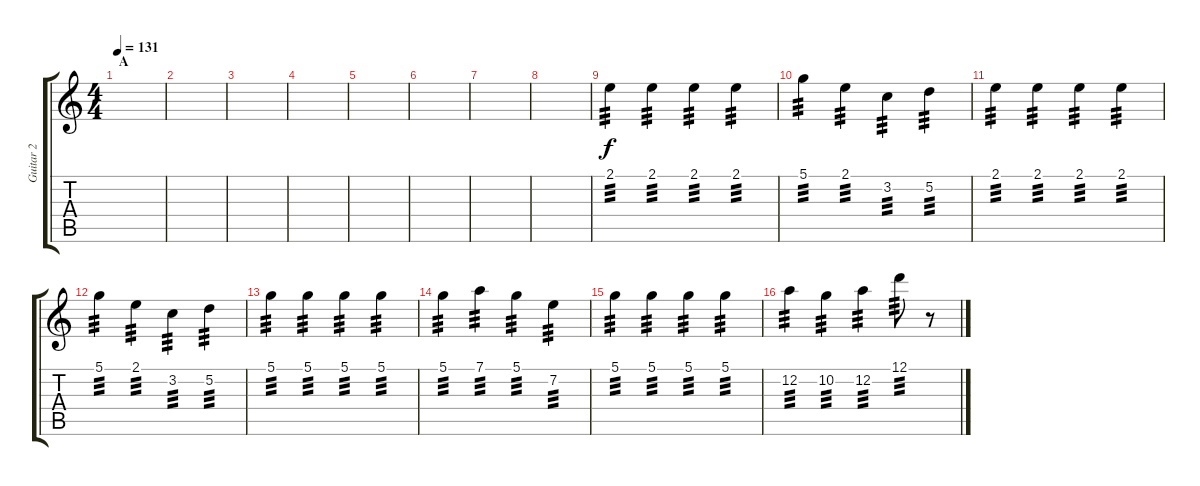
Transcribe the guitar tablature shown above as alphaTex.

\track ("Guitar 2" "Guitar 2") {instrument acousticguitarnylon}
\staff {score tabs}
\tuning (D4 A3 F3 C3 G2 C2) {hide}
\ts (4 4)
\section ("" "A")
\tempo 131
\clef g2
\ks c
|
|
|
|
|
|
|
|
2.1.4{tp 3} 2.1.4{tp 3} 2.1.4{tp 3} 2.1.4{tp 3} |
5.1.4{tp 3} 2.1.4{tp 3} 3.2.4{tp 3} 5.2.4{tp 3} |
2.1.4{tp 3} 2.1.4{tp 3} 2.1.4{tp 3} 2.1.4{tp 3} |
5.1.4{tp 3} 2.1.4{tp 3} 3.2.4{tp 3} 5.2.4{tp 3} |
5.1.4{tp 3} 5.1.4{tp 3} 5.1.4{tp 3} 5.1.4{tp 3} |
5.1.4{tp 3} 7.1.4{tp 3} 5.1.4{tp 3} 7.2.4{tp 3} |
5.1.4{tp 3} 5.1.4{tp 3} 5.1.4{tp 3} 5.1.4{tp 3} |
12.2.4{tp 3} 10.2.4{tp 3} 12.2.4{tp 3} 12.1.8{tp 3} r.8
